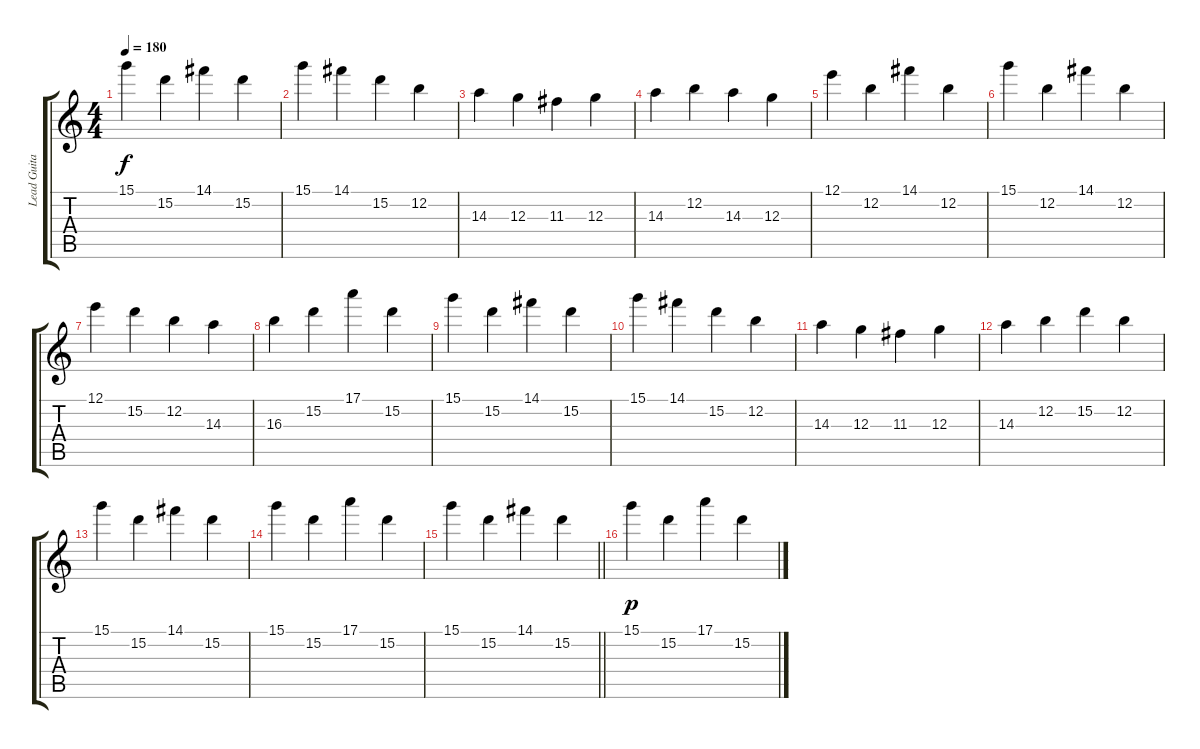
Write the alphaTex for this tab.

\track ("Lead Guitar" "Lead Guita") {instrument electricguitarclean}
\staff {score tabs}
\tuning (E4 B3 G3 D3 A2 E2) {hide}
\ts (4 4)
\tempo 180
\clef g2
\ks c
15.1.4{dy f} 15.2.4 14.1.4 15.2.4 |
15.1.4 14.1.4 15.2.4 12.2.4 |
14.3.4 12.3.4 11.3.4 12.3.4 |
14.3.4 12.2.4 14.3.4 12.3.4 |
12.1.4 12.2.4 14.1.4 12.2.4 |
15.1.4 12.2.4 14.1.4 12.2.4 |
12.1.4 15.2.4 12.2.4 14.3.4 |
16.3.4 15.2.4 17.1.4 15.2.4 |
15.1.4 15.2.4 14.1.4 15.2.4 |
15.1.4 14.1.4 15.2.4 12.2.4 |
14.3.4 12.3.4 11.3.4 12.3.4 |
14.3.4 12.2.4 15.2.4 12.2.4 |
15.1.4 15.2.4 14.1.4 15.2.4 |
15.1.4 15.2.4 17.1.4 15.2.4 |
\barLineRight lightlight
15.1.4 15.2.4 14.1.4 15.2.4 |
15.1.4{dy p} 15.2.4 17.1.4 15.2.4
